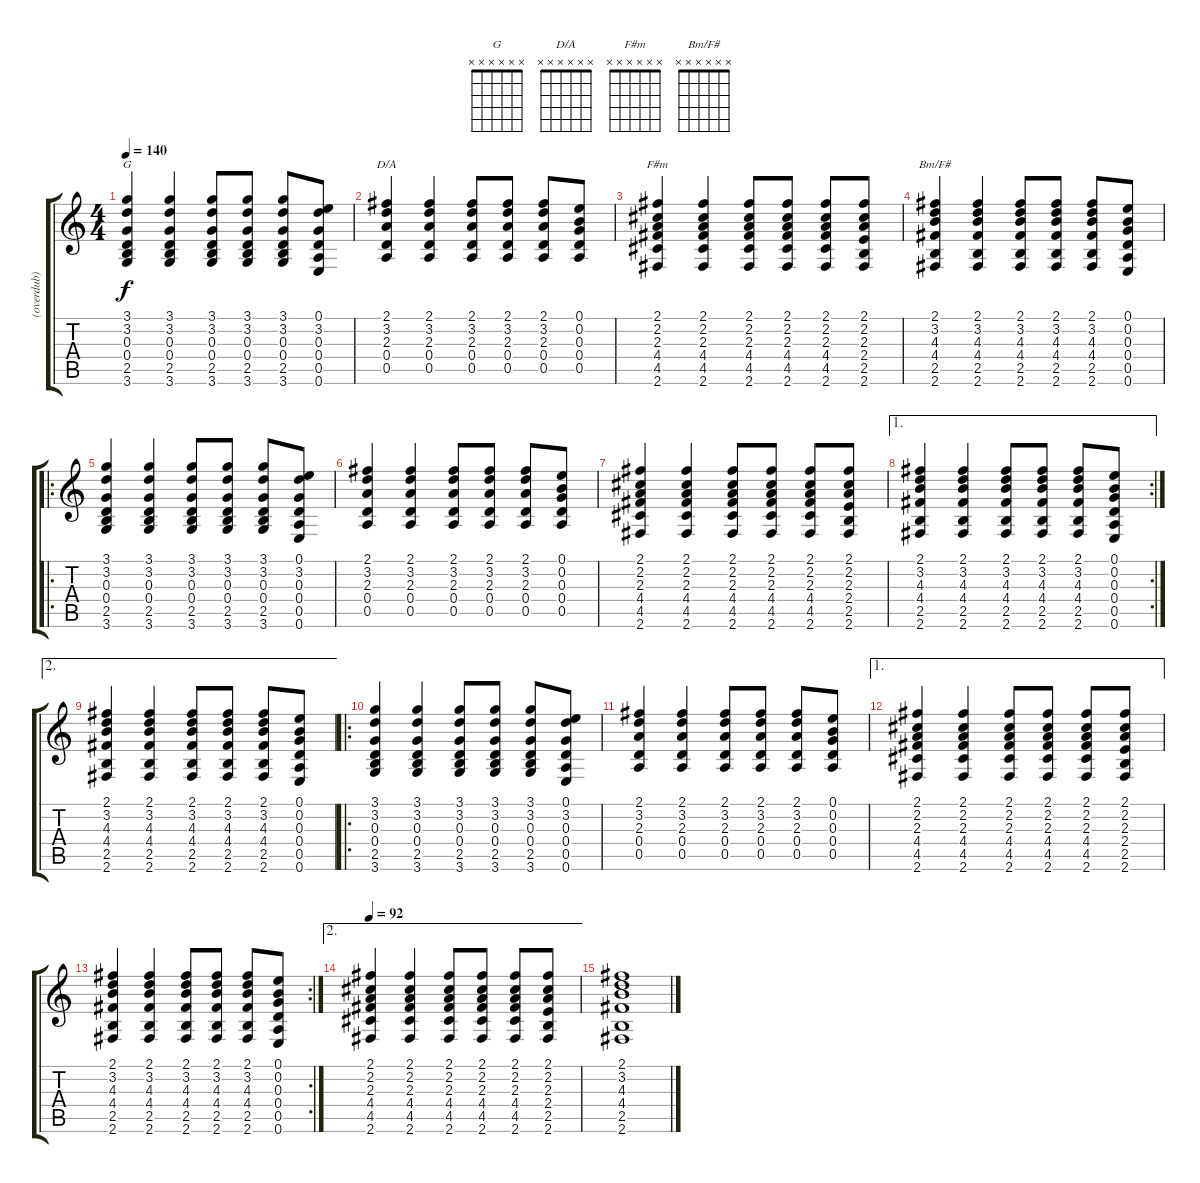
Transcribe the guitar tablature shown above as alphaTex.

\track ("(overdub)" "(overdub)") {instrument distortionguitar}
\staff {score tabs}
\tuning (E4 B3 G3 D3 A2 E2) {hide}
\chord ("G" x x x x x x) {firstfret 0}
\chord ("D/A" x x x x x x) {firstfret 0}
\chord ("F#m" x x x x x x) {firstfret 0}
\chord ("Bm/F#" x x x x x x) {firstfret 0}
\ts (4 4)
\tempo 140
\clef g2
\ks c
(3.1 3.2 0.3 0.4 2.5 3.6).4{ch "G" dy f} (3.1 3.2 0.3 0.4 2.5 3.6).4 (3.1 3.2 0.3 0.4 2.5 3.6).8 (3.1 3.2 0.3 0.4 2.5 3.6).8 (3.1 3.2 0.3 0.4 2.5 3.6).8 (0.1 3.2 0.3 0.4 0.5 0.6).8 |
(2.1 3.2 2.3 0.4 0.5).4{ch "D/A"} (2.1 3.2 2.3 0.4 0.5).4 (2.1 3.2 2.3 0.4 0.5).8 (2.1 3.2 2.3 0.4 0.5).8 (2.1 3.2 2.3 0.4 0.5).8 (0.1 0.2 0.3 0.4 0.5).8 |
(2.1 2.2 2.3 4.4 4.5 2.6).4{ch "F#m"} (2.1 2.2 2.3 4.4 4.5 2.6).4 (2.1 2.2 2.3 4.4 4.5 2.6).8 (2.1 2.2 2.3 4.4 4.5 2.6).8 (2.1 2.2 2.3 4.4 4.5 2.6).8 (2.1 2.2 2.3 2.4 2.5 2.6).8 |
(2.1 3.2 4.3 4.4 2.5 2.6).4{ch "Bm/F#"} (2.1 3.2 4.3 4.4 2.5 2.6).4 (2.1 3.2 4.3 4.4 2.5 2.6).8 (2.1 3.2 4.3 4.4 2.5 2.6).8 (2.1 3.2 4.3 4.4 2.5 2.6).8 (0.1 0.2 0.3 0.4 0.5 0.6).8 |
\ro
(3.1 3.2 0.3 0.4 2.5 3.6).4 (3.1 3.2 0.3 0.4 2.5 3.6).4 (3.1 3.2 0.3 0.4 2.5 3.6).8 (3.1 3.2 0.3 0.4 2.5 3.6).8 (3.1 3.2 0.3 0.4 2.5 3.6).8 (0.1 3.2 0.3 0.4 0.5 0.6).8 |
(2.1 3.2 2.3 0.4 0.5).4 (2.1 3.2 2.3 0.4 0.5).4 (2.1 3.2 2.3 0.4 0.5).8 (2.1 3.2 2.3 0.4 0.5).8 (2.1 3.2 2.3 0.4 0.5).8 (0.1 0.2 0.3 0.4 0.5).8 |
(2.1 2.2 2.3 4.4 4.5 2.6).4 (2.1 2.2 2.3 4.4 4.5 2.6).4 (2.1 2.2 2.3 4.4 4.5 2.6).8 (2.1 2.2 2.3 4.4 4.5 2.6).8 (2.1 2.2 2.3 4.4 4.5 2.6).8 (2.1 2.2 2.3 2.4 2.5 2.6).8 |
\ae 1
\rc 2
(2.1 3.2 4.3 4.4 2.5 2.6).4 (2.1 3.2 4.3 4.4 2.5 2.6).4 (2.1 3.2 4.3 4.4 2.5 2.6).8 (2.1 3.2 4.3 4.4 2.5 2.6).8 (2.1 3.2 4.3 4.4 2.5 2.6).8 (0.1 0.2 0.3 0.4 0.5 0.6).8 |
\ae 2
(2.1 3.2 4.3 4.4 2.5 2.6).4 (2.1 3.2 4.3 4.4 2.5 2.6).4 (2.1 3.2 4.3 4.4 2.5 2.6).8 (2.1 3.2 4.3 4.4 2.5 2.6).8 (2.1 3.2 4.3 4.4 2.5 2.6).8 (0.1 0.2 0.3 0.4 0.5 0.6).8 |
\ro
(3.1 3.2 0.3 0.4 2.5 3.6).4 (3.1 3.2 0.3 0.4 2.5 3.6).4 (3.1 3.2 0.3 0.4 2.5 3.6).8 (3.1 3.2 0.3 0.4 2.5 3.6).8 (3.1 3.2 0.3 0.4 2.5 3.6).8 (0.1 3.2 0.3 0.4 0.5 0.6).8 |
(2.1 3.2 2.3 0.4 0.5).4 (2.1 3.2 2.3 0.4 0.5).4 (2.1 3.2 2.3 0.4 0.5).8 (2.1 3.2 2.3 0.4 0.5).8 (2.1 3.2 2.3 0.4 0.5).8 (0.1 0.2 0.3 0.4 0.5).8 |
\ae 1
(2.1 2.2 2.3 4.4 4.5 2.6).4 (2.1 2.2 2.3 4.4 4.5 2.6).4 (2.1 2.2 2.3 4.4 4.5 2.6).8 (2.1 2.2 2.3 4.4 4.5 2.6).8 (2.1 2.2 2.3 4.4 4.5 2.6).8 (2.1 2.2 2.3 2.4 2.5 2.6).8 |
\rc 2
(2.1 3.2 4.3 4.4 2.5 2.6).4 (2.1 3.2 4.3 4.4 2.5 2.6).4 (2.1 3.2 4.3 4.4 2.5 2.6).8 (2.1 3.2 4.3 4.4 2.5 2.6).8 (2.1 3.2 4.3 4.4 2.5 2.6).8 (0.1 0.2 0.3 0.4 0.5 0.6).8 |
\ae 2
\tempo 92
(2.1 2.2 2.3 4.4 4.5 2.6).4 (2.1 2.2 2.3 4.4 4.5 2.6).4 (2.1 2.2 2.3 4.4 4.5 2.6).8 (2.1 2.2 2.3 4.4 4.5 2.6).8 (2.1 2.2 2.3 4.4 4.5 2.6).8 (2.1 2.2 2.3 2.4 2.5 2.6).8 |
(2.1 3.2 4.3 4.4 2.5 2.6).1
